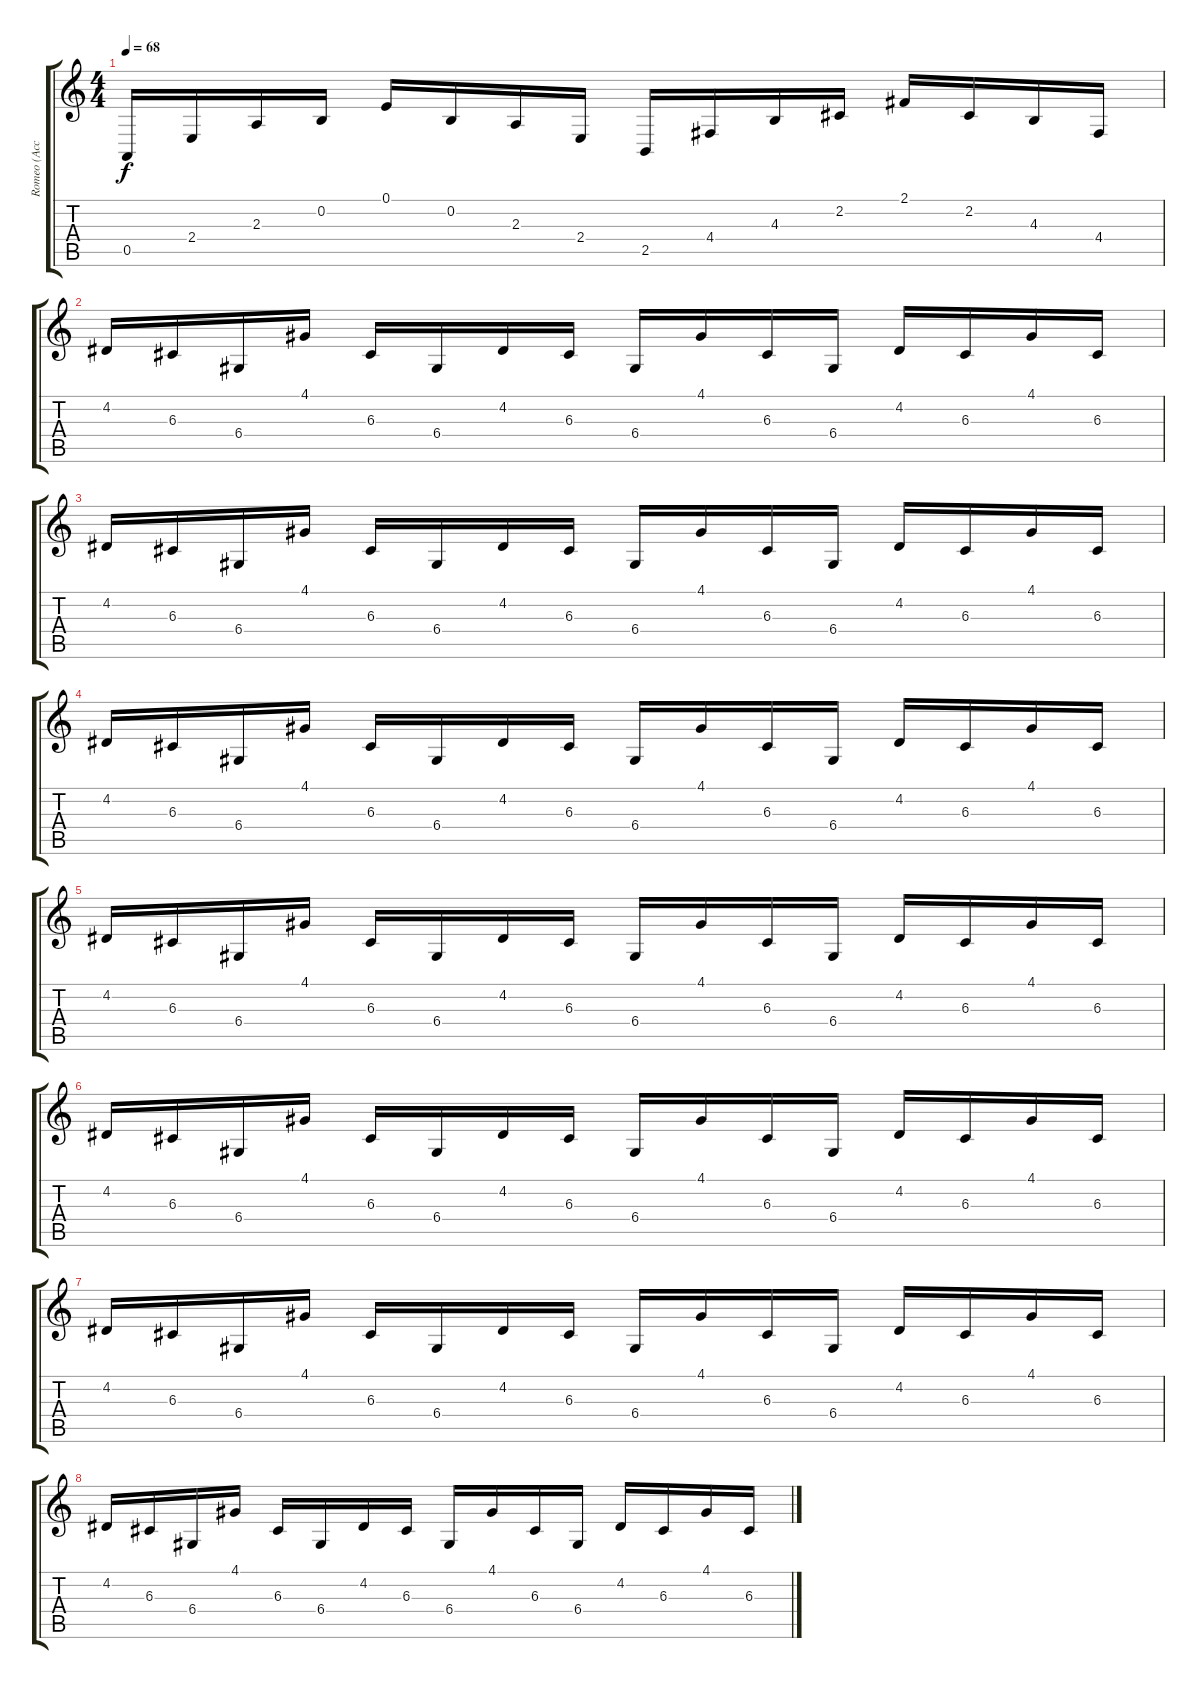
\track ("Romeo (Acc.)" "Romeo (Acc") {instrument orchestralharp}
\staff {score tabs}
\tuning (E4 B3 G3 D3 A2 E2) {hide}
\ts (4 4)
\tempo 68
\clef g2
\ks c
0.5.16{dy f} 2.4.16 2.3.16 0.2.16 0.1.16 0.2.16 2.3.16 2.4.16 2.5.16 4.4.16 4.3.16 2.2.16 2.1.16 2.2.16 4.3.16 4.4.16 |
4.2.16 6.3.16 6.4.16 4.1.16 6.3.16 6.4.16 4.2.16 6.3.16 6.4.16 4.1.16 6.3.16 6.4.16 4.2.16 6.3.16 4.1.16 6.3.16 |
4.2.16 6.3.16 6.4.16 4.1.16 6.3.16 6.4.16 4.2.16 6.3.16 6.4.16 4.1.16 6.3.16 6.4.16 4.2.16 6.3.16 4.1.16 6.3.16 |
4.2.16 6.3.16 6.4.16 4.1.16 6.3.16 6.4.16 4.2.16 6.3.16 6.4.16 4.1.16 6.3.16 6.4.16 4.2.16 6.3.16 4.1.16 6.3.16 |
4.2.16 6.3.16 6.4.16 4.1.16 6.3.16 6.4.16 4.2.16 6.3.16 6.4.16 4.1.16 6.3.16 6.4.16 4.2.16 6.3.16 4.1.16 6.3.16 |
4.2.16 6.3.16 6.4.16 4.1.16 6.3.16 6.4.16 4.2.16 6.3.16 6.4.16 4.1.16 6.3.16 6.4.16 4.2.16 6.3.16 4.1.16 6.3.16 |
4.2.16 6.3.16 6.4.16 4.1.16 6.3.16 6.4.16 4.2.16 6.3.16 6.4.16 4.1.16 6.3.16 6.4.16 4.2.16 6.3.16 4.1.16 6.3.16 |
4.2.16 6.3.16 6.4.16 4.1.16 6.3.16 6.4.16 4.2.16 6.3.16 6.4.16 4.1.16 6.3.16 6.4.16 4.2.16 6.3.16 4.1.16 6.3.16
